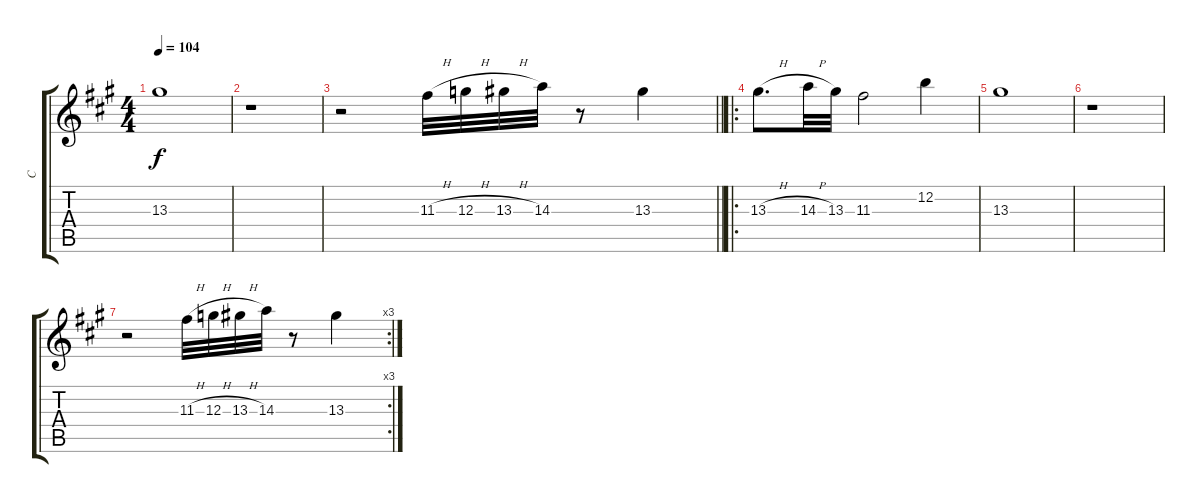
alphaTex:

\track ("C" "C") {instrument electricguitarjazz}
\staff {score tabs}
\tuning (E4 B3 G3 D3 A2 E2) {hide}
\ts (4 4)
\tempo 104
\clef g2
\ks a
13.3.1{dy f} |
r.1 |
\barLineRight lightlight
r.2 11.3{h}.32 12.3{h}.32 13.3{h}.32 14.3.32 r.8 13.3.4 |
\ro
13.3{h}.8{d} 14.3{h}.32 13.3.32 11.3.2 12.2.4 |
13.3.1 |
r.1 |
\rc 3
r.2 11.3{h}.32 12.3{h}.32 13.3{h}.32 14.3.32 r.8 13.3.4
